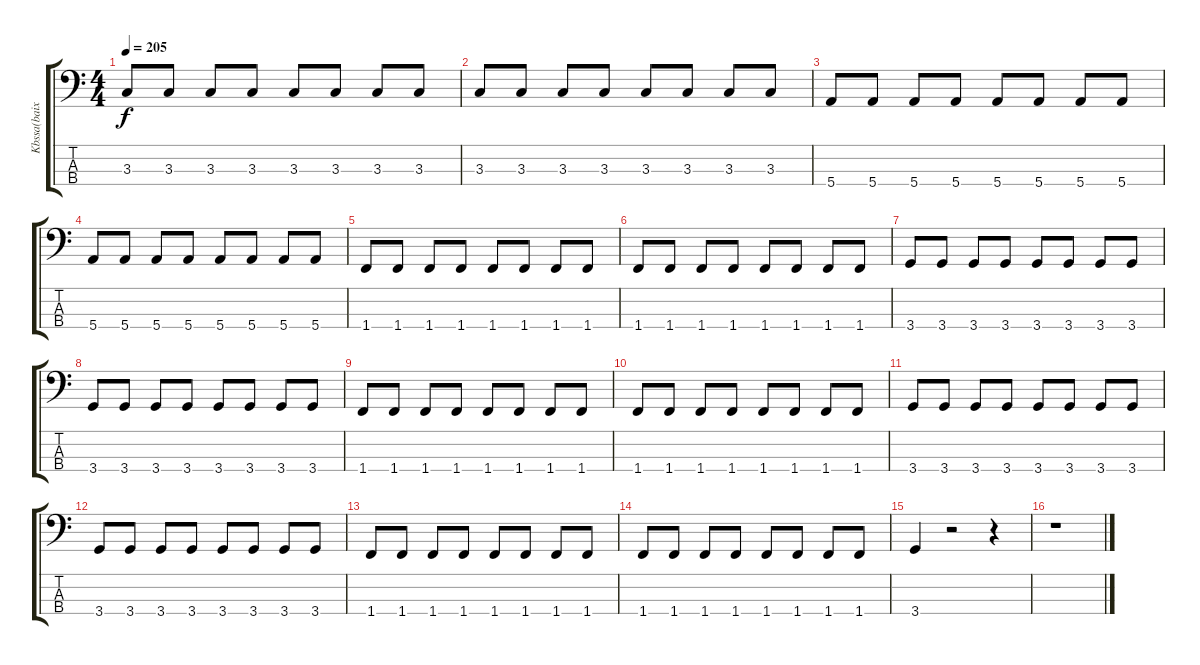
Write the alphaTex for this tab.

\track ("Kbssa(baixo)" "Kbssa(baix") {instrument electricbassfinger}
\staff {score tabs}
\tuning (G2 D2 A1 E1) {hide}
\ts (4 4)
\tempo 205
\clef f4
\ks c
3.3.8{dy f} 3.3.8 3.3.8 3.3.8 3.3.8 3.3.8 3.3.8 3.3.8 |
3.3.8 3.3.8 3.3.8 3.3.8 3.3.8 3.3.8 3.3.8 3.3.8 |
5.4.8 5.4.8 5.4.8 5.4.8 5.4.8 5.4.8 5.4.8 5.4.8 |
5.4.8 5.4.8 5.4.8 5.4.8 5.4.8 5.4.8 5.4.8 5.4.8 |
1.4.8 1.4.8 1.4.8 1.4.8 1.4.8 1.4.8 1.4.8 1.4.8 |
1.4.8 1.4.8 1.4.8 1.4.8 1.4.8 1.4.8 1.4.8 1.4.8 |
3.4.8 3.4.8 3.4.8 3.4.8 3.4.8 3.4.8 3.4.8 3.4.8 |
3.4.8 3.4.8 3.4.8 3.4.8 3.4.8 3.4.8 3.4.8 3.4.8 |
1.4.8 1.4.8 1.4.8 1.4.8 1.4.8 1.4.8 1.4.8 1.4.8 |
1.4.8 1.4.8 1.4.8 1.4.8 1.4.8 1.4.8 1.4.8 1.4.8 |
3.4.8 3.4.8 3.4.8 3.4.8 3.4.8 3.4.8 3.4.8 3.4.8 |
3.4.8 3.4.8 3.4.8 3.4.8 3.4.8 3.4.8 3.4.8 3.4.8 |
1.4.8 1.4.8 1.4.8 1.4.8 1.4.8 1.4.8 1.4.8 1.4.8 |
1.4.8 1.4.8 1.4.8 1.4.8 1.4.8 1.4.8 1.4.8 1.4.8 |
3.4.4 r.2 r.4 |
r.1
